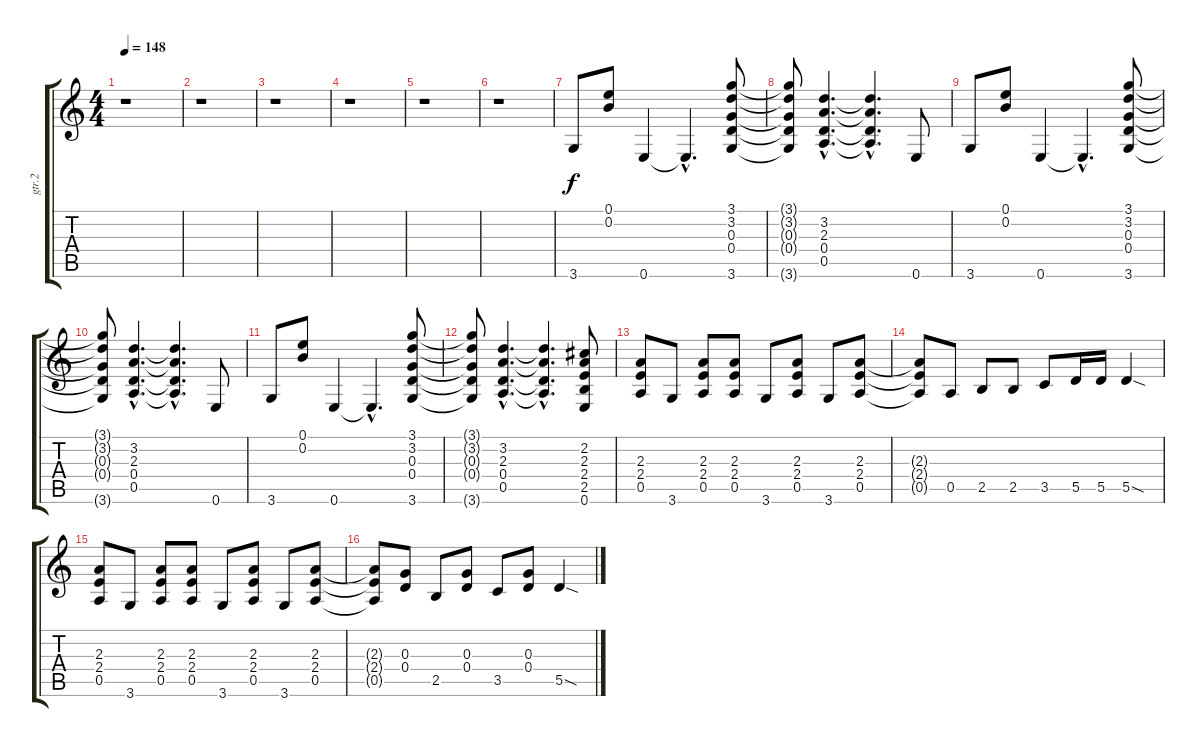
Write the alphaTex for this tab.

\track ("gtr.2" "gtr.2") {instrument distortionguitar}
\staff {score tabs}
\tuning (E4 B3 G3 D3 A2 E2) {hide}
\ts (4 4)
\tempo 148
\clef g2
\ks c
r.1{dy f} |
r.1 |
r.1 |
r.1 |
r.1 |
r.1 |
3.6.8 (0.1 0.2).8 0.6.4 0.6{hac t}.4{d} (3.1 3.2 0.3 0.4 3.6).8 |
(3.1{t} 3.2{t} 0.3{t} 0.4{t} 3.6{t}).8 (3.2{hac} 2.3{hac} 0.4{hac} 0.5{hac}).4{d} (3.2{hac t} 2.3{hac t} 0.4{hac t} 0.5{hac t}).4{d} 0.6.8 |
3.6.8 (0.1 0.2).8 0.6.4 0.6{hac t}.4{d} (3.1 3.2 0.3 0.4 3.6).8 |
(3.1{t} 3.2{t} 0.3{t} 0.4{t} 3.6{t}).8 (3.2{hac} 2.3{hac} 0.4{hac} 0.5{hac}).4{d} (3.2{hac t} 2.3{hac t} 0.4{hac t} 0.5{hac t}).4{d} 0.6.8 |
3.6.8 (0.1 0.2).8 0.6.4 0.6{hac t}.4{d} (3.1 3.2 0.3 0.4 3.6).8 |
(3.1{t} 3.2{t} 0.3{t} 0.4{t} 3.6{t}).8 (3.2{hac} 2.3{hac} 0.4{hac} 0.5{hac}).4{d} (3.2{hac t} 2.3{hac t} 0.4{hac t} 0.5{hac t}).4{d} (2.2 2.3 2.4 2.5 0.6).8 |
(2.3 2.4 0.5).8 3.6.8 (2.3 2.4 0.5).8 (2.3 2.4 0.5).8 3.6.8 (2.3 2.4 0.5).8 3.6.8 (2.3 2.4 0.5).8 |
(2.3{t} 2.4{t} 0.5{t}).8 0.5.8 2.5.8 2.5.8 3.5.8 5.5.16 5.5.16 5.5{sod}.4 |
(2.3 2.4 0.5).8 3.6.8 (2.3 2.4 0.5).8 (2.3 2.4 0.5).8 3.6.8 (2.3 2.4 0.5).8 3.6.8 (2.3 2.4 0.5).8 |
(2.3{t} 2.4{t} 0.5{t}).8 (0.3 0.4).8 2.5.8 (0.3 0.4).8 3.5.8 (0.3 0.4).8 5.5{sod}.4
